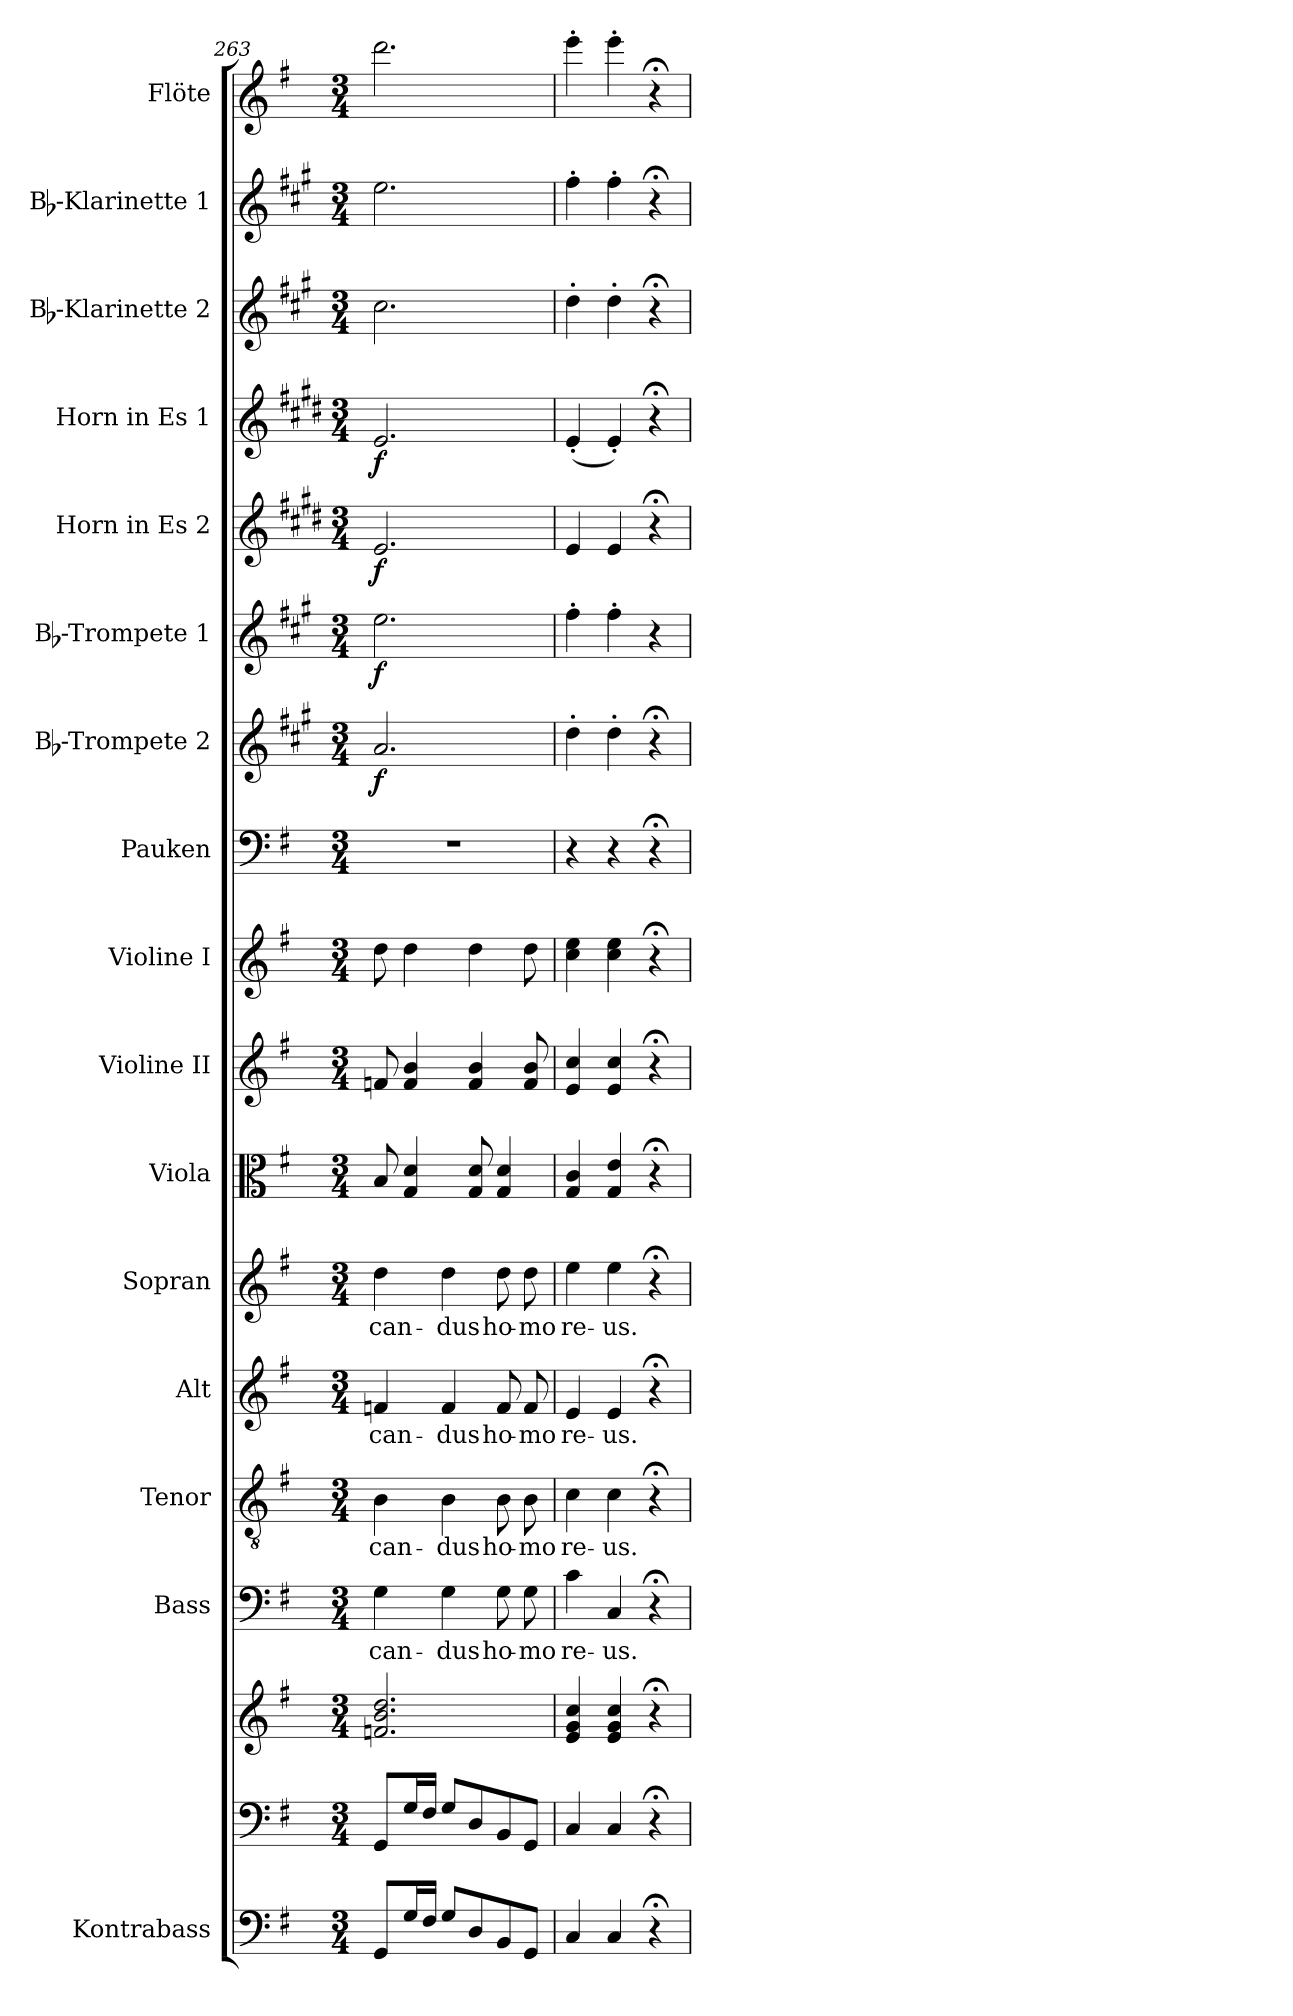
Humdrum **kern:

**kern	**kern	**kern	**kern	**text	**kern	**text	**kern	**text	**kern	**text	**kern	**kern	**kern	**kern	**kern	**dynam	**kern	**dynam	**kern	**dynam	**kern	**dynam	**kern	**kern	**kern
*part17	*part16	*part16	*part15	*part15	*part14	*part14	*part13	*part13	*part12	*part12	*part11	*part10	*part9	*part8	*part7	*part7	*part6	*part6	*part5	*part5	*part4	*part4	*part3	*part2	*part1
*staff18	*staff17	*staff16	*staff15	*staff15	*staff14	*staff14	*staff13	*staff13	*staff12	*staff12	*staff11	*staff10	*staff9	*staff8	*staff7	*staff7	*staff6	*staff6	*staff5	*staff5	*staff4	*staff4	*staff3	*staff2	*staff1
*I"Kontrabass	*	*	*I"Bass	*	*I"Tenor	*	*I"Alt	*	*I"Sopran	*	*I"Viola	*I"Violine II	*I"Violine I	*I"Pauken	*I"Bb-Trompete 2	*	*I"Bb-Trompete 1	*	*I"Horn in Es 2	*	*I"Horn in Es 1	*	*I"Bb-Klarinette 2	*I"Bb-Klarinette 1	*I"Flöte
*I'Kb.	*	*	*I'B.	*	*I'T.	*	*I'A.	*	*I'S.	*	*I'Vla.	*I'Vl. II	*I'Vl. I	*I'Pk.	*I'Bb Trp. 2	*	*I'Bb Trp. 1	*	*	*	*	*	*I'Bb Kl. 2	*I'Bb Kl. 1	*I'Fl.
*clefF4	*clefF4	*clefG2	*clefF4	*	*clefGv2	*	*clefG2	*	*clefG2	*	*clefC3	*clefG2	*clefG2	*clefF4	*clefG2	*	*clefG2	*	*clefG2	*	*clefG2	*	*clefG2	*clefG2	*clefG2
*ITrd7c12	*	*	*	*	*	*	*	*	*	*	*	*	*	*	*ITrd1c2	*	*ITrd1c2	*	*ITrd5c9	*	*ITrd5c9	*	*ITrd1c2	*ITrd1c2	*
*k[f#]	*k[f#]	*k[f#]	*k[f#]	*	*k[f#]	*	*k[f#]	*	*k[f#]	*	*k[f#]	*k[f#]	*k[f#]	*k[f#]	*k[f#]	*	*k[f#]	*	*k[f#]	*	*k[f#]	*	*k[f#]	*k[f#]	*k[f#]
*G:	*G:	*G:	*G:	*	*G:	*	*G:	*	*G:	*	*G:	*G:	*G:	*G:	*G:	*	*G:	*	*G:	*	*G:	*	*G:	*G:	*G:
*M3/4	*M3/4	*M3/4	*M3/4	*	*M3/4	*	*M3/4	*	*M3/4	*	*M3/4	*M3/4	*M3/4	*M3/4	*M3/4	*	*M3/4	*	*M3/4	*	*M3/4	*	*M3/4	*M3/4	*M3/4
=263	=263	=263	=263	=263	=263	=263	=263	=263	=263	=263	=263	=263	=263	=263	=263	=263	=263	=263	=263	=263	=263	=263	=263	=263	=263
!	!	!	!	!LO:LY:b	!	!LO:LY:b	!	!LO:LY:b	!	!LO:LY:b	!	!	!	!	!	!LO:DY:b	!	!LO:DY:b	!	!LO:DY:b	!	!LO:DY:b	!	!	!
8GGG/L	8GG/L	2.fn/ 2.b/ 2.dd/	4G\	-can-	4B\	-can-	4fn/	-can-	4dd\	-can-	8B/	8fn/	8dd\	2.r	2.g/	f	2.dd\	f	2.G/	f	2.G/	f	2.b\	2.dd\	2.ddd\
16GG/L	16G/L	.	.	.	.	.	.	.	.	.	4G/ 4d/	4f/ 4b/	4dd\	.	.	.	.	.	.	.	.	.	.	.	.
16FF#/JJ	16F#/JJ	.	.	.	.	.	.	.	.	.	.	.	.	.	.	.	.	.	.	.	.	.	.	.	.
!	!	!	!	!LO:LY:b	!	!LO:LY:b	!	!LO:LY:b	!	!LO:LY:b	!	!	!	!	!	!	!	!	!	!	!	!	!	!	!
8GG/L	8G/L	.	4G\	-dus	4B\	-dus	4f/	-dus	4dd\	-dus	.	.	.	.	.	.	.	.	.	.	.	.	.	.	.
8DD/	8D/	.	.	.	.	.	.	.	.	.	8G/ 8d/	4f/ 4b/	4dd\	.	.	.	.	.	.	.	.	.	.	.	.
!	!	!	!	!LO:LY:b	!	!LO:LY:b	!	!LO:LY:b	!	!LO:LY:b	!	!	!	!	!	!	!	!	!	!	!	!	!	!	!
8BBB/	8BB/	.	8G\	ho-	8B\	ho-	8f/	ho-	8dd\	ho-	4G/ 4d/	.	.	.	.	.	.	.	.	.	.	.	.	.	.
!	!	!	!	!LO:LY:b	!	!LO:LY:b	!	!LO:LY:b	!	!LO:LY:b	!	!	!	!	!	!	!	!	!	!	!	!	!	!	!
8GGG/J	8GG/J	.	8G\	-mo	8B\	-mo	8f/	-mo	8dd\	-mo	.	8f/ 8b/	8dd\	.	.	.	.	.	.	.	.	.	.	.	.
=264	=264	=264	=264	=264	=264	=264	=264	=264	=264	=264	=264	=264	=264	=264	=264	=264	=264	=264	=264	=264	=264	=264	=264	=264	=264
!	!	!	!	!LO:LY:b	!	!LO:LY:b	!	!LO:LY:b	!	!LO:LY:b	!	!	!	!	!	!	!	!	!	!	!	!	!	!	!
4CC/	4C/	4e/ 4g/ 4cc/	4c\	re-	4c\	re-	4e/	re-	4ee\	re-	4G/ 4c/	4e/ 4cc/	4cc\ 4ee\	4r	4cc'>\	.	4ee'>\	.	4G/	.	(<4G'</	.	4cc'>\	4ee'>\	4eee'>\
!	!	!	!	!LO:LY:b	!	!LO:LY:b	!	!LO:LY:b	!	!LO:LY:b	!	!	!	!	!	!	!	!	!	!	!	!	!	!	!
4CC/	4C/	4e/ 4g/ 4cc/	4C/	-us.	4c\	-us.	4e/	-us.	4ee\	-us.	4G/ 4e/	4e/ 4cc/	4cc\ 4ee\	4r	4cc'>\	.	4ee'>\	.	4G/	.	4G'</)	.	4cc'>\	4ee'>\	4eee'>\
4r;<	4r;<	4r;<	4r;<	.	4r;<	.	4r;<	.	4r;<	.	4r;<	4r;<	4r;<	4r;<	4r;<	.	4r	.	4r;<	.	4r;<	.	4r;<	4r;<	4r;<
=	=	=	=	=	=	=	=	=	=	=	=	=	=	=	=	=	=	=	=	=	=	=	=	=	=
*-	*-	*-	*-	*-	*-	*-	*-	*-	*-	*-	*-	*-	*-	*-	*-	*-	*-	*-	*-	*-	*-	*-	*-	*-	*-
